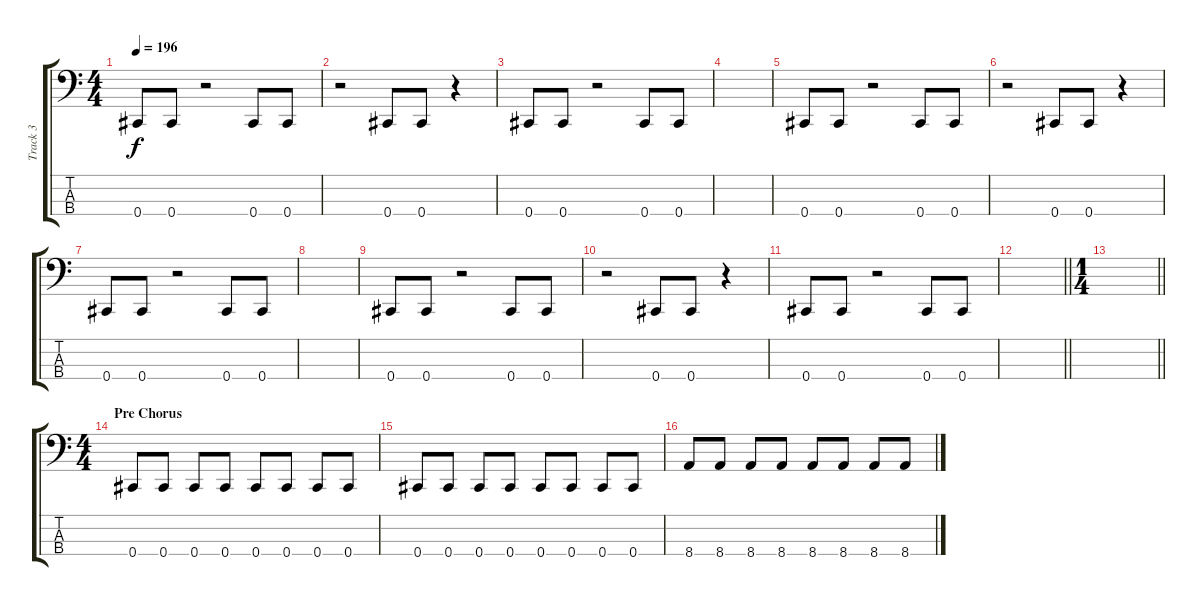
\track ("Track 3" "Track 3") {instrument electricbasspick}
\staff {score tabs}
\tuning (Gb2 Db2 Ab1 Db1) {hide}
\ts (4 4)
\tempo 196
\clef f4
\ks c
0.4.8{dy f} 0.4.8 r.2 0.4.8 0.4.8 |
r.2 0.4.8 0.4.8 r.4 |
0.4.8 0.4.8 r.2 0.4.8 0.4.8 |
|
0.4.8 0.4.8 r.2 0.4.8 0.4.8 |
r.2 0.4.8 0.4.8 r.4 |
0.4.8 0.4.8 r.2 0.4.8 0.4.8 |
|
0.4.8 0.4.8 r.2 0.4.8 0.4.8 |
r.2 0.4.8 0.4.8 r.4 |
0.4.8 0.4.8 r.2 0.4.8 0.4.8 |
\barLineRight lightlight
|
\ts (1 4)
\barLineRight lightlight
|
\ts (4 4)
\section ("" "Pre Chorus")
0.4.8 0.4.8 0.4.8 0.4.8 0.4.8 0.4.8 0.4.8 0.4.8 |
0.4.8 0.4.8 0.4.8 0.4.8 0.4.8 0.4.8 0.4.8 0.4.8 |
8.4.8 8.4.8 8.4.8 8.4.8 8.4.8 8.4.8 8.4.8 8.4.8
